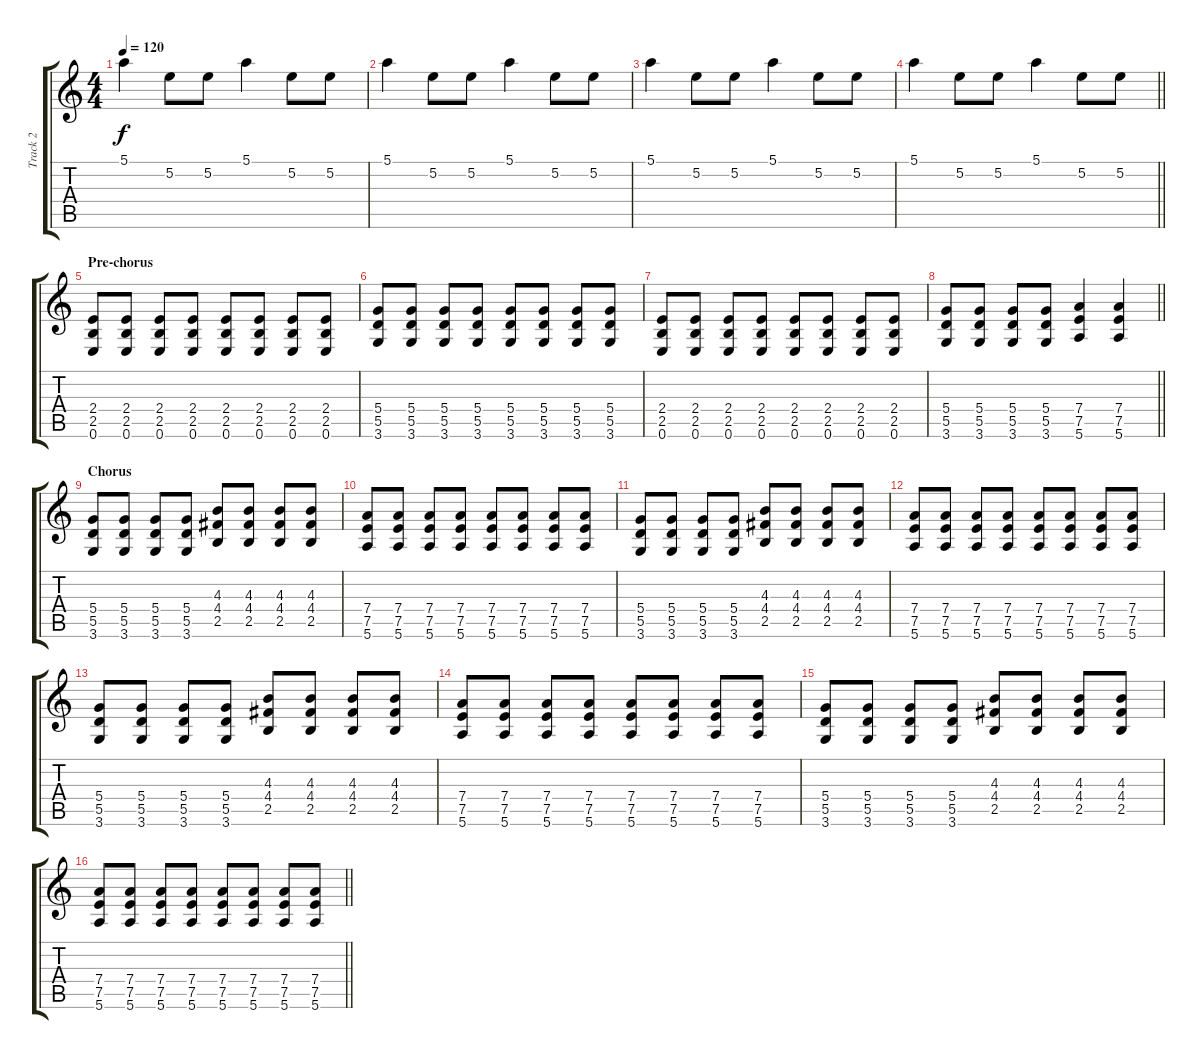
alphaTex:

\track ("Track 2" "Track 2") {instrument overdrivenguitar}
\staff {score tabs}
\tuning (E4 B3 G3 D3 A2 E2) {hide}
\ts (4 4)
\tempo 120
\clef g2
\ks c
5.1.4{dy f} 5.2.8 5.2.8 5.1.4 5.2.8 5.2.8 |
5.1.4 5.2.8 5.2.8 5.1.4 5.2.8 5.2.8 |
5.1.4 5.2.8 5.2.8 5.1.4 5.2.8 5.2.8 |
\barLineRight lightlight
5.1.4 5.2.8 5.2.8 5.1.4 5.2.8 5.2.8 |
\section ("" "Pre-chorus")
(2.4 2.5 0.6).8 (2.4 2.5 0.6).8 (2.4 2.5 0.6).8 (2.4 2.5 0.6).8 (2.4 2.5 0.6).8 (2.4 2.5 0.6).8 (2.4 2.5 0.6).8 (2.4 2.5 0.6).8 |
(5.4 5.5 3.6).8 (5.4 5.5 3.6).8 (5.4 5.5 3.6).8 (5.4 5.5 3.6).8 (5.4 5.5 3.6).8 (5.4 5.5 3.6).8 (5.4 5.5 3.6).8 (5.4 5.5 3.6).8 |
(2.4 2.5 0.6).8 (2.4 2.5 0.6).8 (2.4 2.5 0.6).8 (2.4 2.5 0.6).8 (2.4 2.5 0.6).8 (2.4 2.5 0.6).8 (2.4 2.5 0.6).8 (2.4 2.5 0.6).8 |
\barLineRight lightlight
(5.4 5.5 3.6).8 (5.4 5.5 3.6).8 (5.4 5.5 3.6).8 (5.4 5.5 3.6).8 (7.4 7.5 5.6).4 (7.4 7.5 5.6).4 |
\section ("" "Chorus")
(5.4 5.5 3.6).8 (5.4 5.5 3.6).8 (5.4 5.5 3.6).8 (5.4 5.5 3.6).8 (4.3 4.4 2.5).8 (4.3 4.4 2.5).8 (4.3 4.4 2.5).8 (4.3 4.4 2.5).8 |
(7.4 7.5 5.6).8 (7.4 7.5 5.6).8 (7.4 7.5 5.6).8 (7.4 7.5 5.6).8 (7.4 7.5 5.6).8 (7.4 7.5 5.6).8 (7.4 7.5 5.6).8 (7.4 7.5 5.6).8 |
(5.4 5.5 3.6).8 (5.4 5.5 3.6).8 (5.4 5.5 3.6).8 (5.4 5.5 3.6).8 (4.3 4.4 2.5).8 (4.3 4.4 2.5).8 (4.3 4.4 2.5).8 (4.3 4.4 2.5).8 |
(7.4 7.5 5.6).8 (7.4 7.5 5.6).8 (7.4 7.5 5.6).8 (7.4 7.5 5.6).8 (7.4 7.5 5.6).8 (7.4 7.5 5.6).8 (7.4 7.5 5.6).8 (7.4 7.5 5.6).8 |
(5.4 5.5 3.6).8 (5.4 5.5 3.6).8 (5.4 5.5 3.6).8 (5.4 5.5 3.6).8 (4.3 4.4 2.5).8 (4.3 4.4 2.5).8 (4.3 4.4 2.5).8 (4.3 4.4 2.5).8 |
(7.4 7.5 5.6).8 (7.4 7.5 5.6).8 (7.4 7.5 5.6).8 (7.4 7.5 5.6).8 (7.4 7.5 5.6).8 (7.4 7.5 5.6).8 (7.4 7.5 5.6).8 (7.4 7.5 5.6).8 |
(5.4 5.5 3.6).8 (5.4 5.5 3.6).8 (5.4 5.5 3.6).8 (5.4 5.5 3.6).8 (4.3 4.4 2.5).8 (4.3 4.4 2.5).8 (4.3 4.4 2.5).8 (4.3 4.4 2.5).8 |
\barLineRight lightlight
(7.4 7.5 5.6).8 (7.4 7.5 5.6).8 (7.4 7.5 5.6).8 (7.4 7.5 5.6).8 (7.4 7.5 5.6).8 (7.4 7.5 5.6).8 (7.4 7.5 5.6).8 (7.4 7.5 5.6).8
